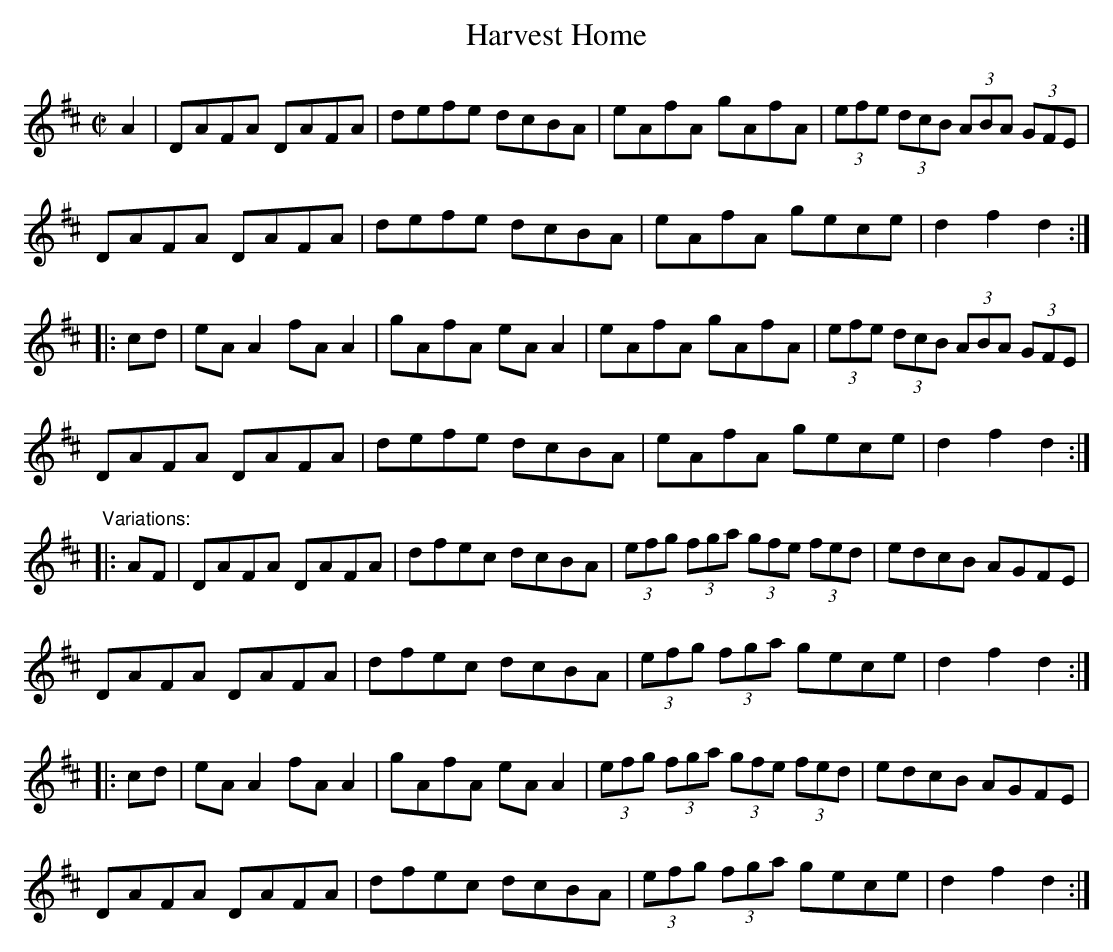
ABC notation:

X:1
T:Harvest Home
M:C|
K:D
A2|DAFA DAFA|defe dcBA|eAfA gAfA|(3efe (3dcB (3ABA (3GFE|
DAFA DAFA|defe dcBA|eAfA gece|d2f2 d2:|
|:cd|eAA2 fAA2|gAfA eAA2|eAfA gAfA|(3efe (3dcB (3ABA (3GFE|
DAFA DAFA|defe dcBA|eAfA gece|d2f2 d2:|
"Variations:"
|:AF|DAFA DAFA|dfec dcBA|(3efg (3fga (3gfe (3fed|edcB AGFE|
DAFA DAFA|dfec dcBA|(3efg (3fga gece|d2f2 d2:|
|:cd|eAA2 fAA2|gAfA eAA2|(3efg (3fga (3gfe (3fed|edcB AGFE|
DAFA DAFA|dfec dcBA|(3efg (3fga gece|d2f2 d2:|
